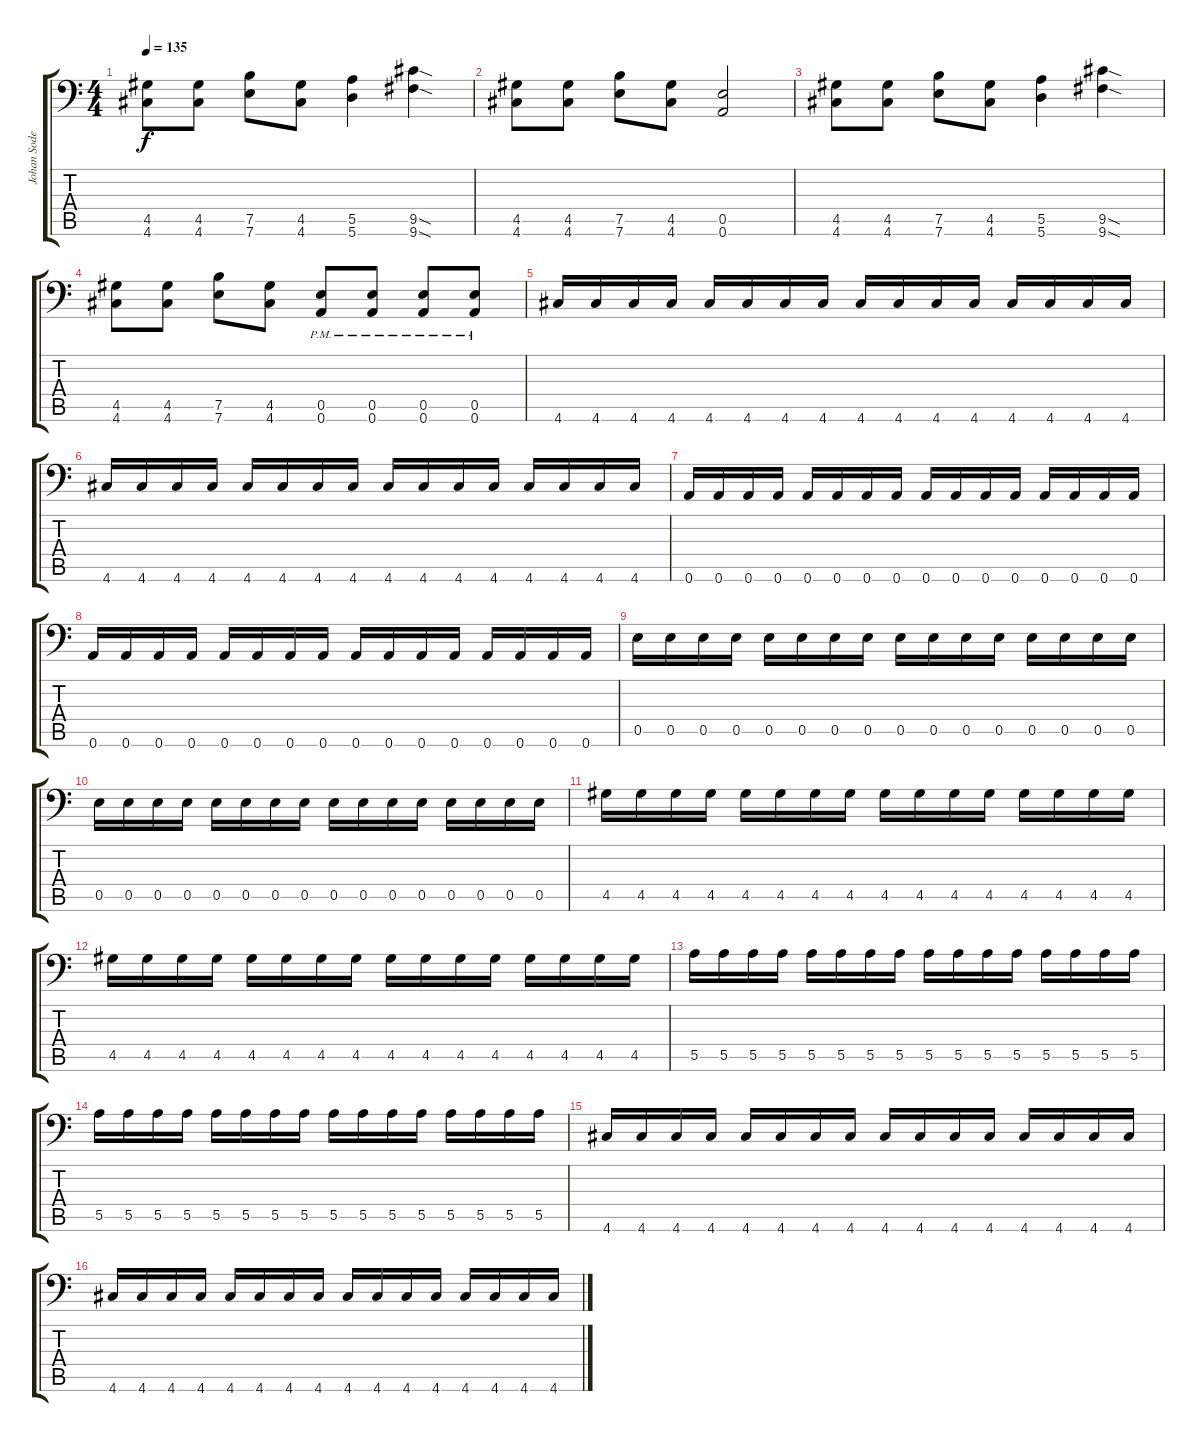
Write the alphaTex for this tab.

\track ("Johan Soderberg" "Johan Sode") {instrument distortionguitar}
\staff {score tabs}
\tuning (B3 Gb3 D3 A2 E2 A1) {hide}
\ts (4 4)
\tempo 135
\clef f4
\ks c
(4.5 4.6).8{dy f} (4.5 4.6).8 (7.5 7.6).8 (4.5 4.6).8 (5.5 5.6).4 (9.5{sod} 9.6{sod}).4 |
(4.5 4.6).8 (4.5 4.6).8 (7.5 7.6).8 (4.5 4.6).8 (0.5 0.6).2 |
(4.5 4.6).8 (4.5 4.6).8 (7.5 7.6).8 (4.5 4.6).8 (5.5 5.6).4 (9.5{sod} 9.6{sod}).4 |
(4.5 4.6).8 (4.5 4.6).8 (7.5 7.6).8 (4.5 4.6).8 (0.5{pm} 0.6{pm}).8 (0.5{pm} 0.6{pm}).8 (0.5{pm} 0.6{pm}).8 (0.5{pm} 0.6{pm}).8 |
4.6.16 4.6.16 4.6.16 4.6.16 4.6.16 4.6.16 4.6.16 4.6.16 4.6.16 4.6.16 4.6.16 4.6.16 4.6.16 4.6.16 4.6.16 4.6.16 |
4.6.16 4.6.16 4.6.16 4.6.16 4.6.16 4.6.16 4.6.16 4.6.16 4.6.16 4.6.16 4.6.16 4.6.16 4.6.16 4.6.16 4.6.16 4.6.16 |
0.6.16 0.6.16 0.6.16 0.6.16 0.6.16 0.6.16 0.6.16 0.6.16 0.6.16 0.6.16 0.6.16 0.6.16 0.6.16 0.6.16 0.6.16 0.6.16 |
0.6.16 0.6.16 0.6.16 0.6.16 0.6.16 0.6.16 0.6.16 0.6.16 0.6.16 0.6.16 0.6.16 0.6.16 0.6.16 0.6.16 0.6.16 0.6.16 |
0.5.16 0.5.16 0.5.16 0.5.16 0.5.16 0.5.16 0.5.16 0.5.16 0.5.16 0.5.16 0.5.16 0.5.16 0.5.16 0.5.16 0.5.16 0.5.16 |
0.5.16 0.5.16 0.5.16 0.5.16 0.5.16 0.5.16 0.5.16 0.5.16 0.5.16 0.5.16 0.5.16 0.5.16 0.5.16 0.5.16 0.5.16 0.5.16 |
4.5.16 4.5.16 4.5.16 4.5.16 4.5.16 4.5.16 4.5.16 4.5.16 4.5.16 4.5.16 4.5.16 4.5.16 4.5.16 4.5.16 4.5.16 4.5.16 |
4.5.16 4.5.16 4.5.16 4.5.16 4.5.16 4.5.16 4.5.16 4.5.16 4.5.16 4.5.16 4.5.16 4.5.16 4.5.16 4.5.16 4.5.16 4.5.16 |
5.5.16 5.5.16 5.5.16 5.5.16 5.5.16 5.5.16 5.5.16 5.5.16 5.5.16 5.5.16 5.5.16 5.5.16 5.5.16 5.5.16 5.5.16 5.5.16 |
5.5.16 5.5.16 5.5.16 5.5.16 5.5.16 5.5.16 5.5.16 5.5.16 5.5.16 5.5.16 5.5.16 5.5.16 5.5.16 5.5.16 5.5.16 5.5.16 |
4.6.16 4.6.16 4.6.16 4.6.16 4.6.16 4.6.16 4.6.16 4.6.16 4.6.16 4.6.16 4.6.16 4.6.16 4.6.16 4.6.16 4.6.16 4.6.16 |
4.6.16 4.6.16 4.6.16 4.6.16 4.6.16 4.6.16 4.6.16 4.6.16 4.6.16 4.6.16 4.6.16 4.6.16 4.6.16 4.6.16 4.6.16 4.6.16
